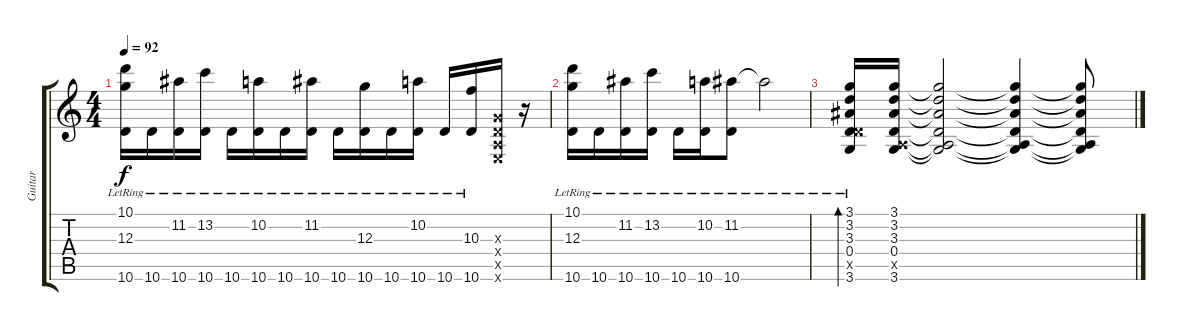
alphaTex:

\track ("Guitar" "Guitar") {instrument acousticguitarsteel}
\staff {score tabs}
\tuning (E4 B3 G3 D3 A2 E2) {hide}
\ts (4 4)
\tempo 92
\clef g2
\ks c
(10.1{lr} 12.3{lr} 10.6{lr}).16{dy f} 10.6{lr}.16 (11.2{lr} 10.6{lr}).16 (13.2{lr} 10.6{lr}).16 10.6{lr}.16 (10.2{lr} 10.6{lr}).16 10.6{lr}.16 (11.2{lr} 10.6{lr}).16 10.6{lr}.16 (12.3{lr} 10.6{lr}).16 10.6{lr}.16 (10.2{lr} 10.6{lr}).16 10.6{lr}.16 (10.3{lr} 10.6{lr}).16 (0.3{x} 0.4{x} 0.5{x} 0.6{x}).16 r.16 |
(10.1{lr} 12.3{lr} 10.6{lr}).16 10.6{lr}.16 (11.2{lr} 10.6{lr}).16 (13.2{lr} 10.6{lr}).16 10.6{lr}.16 (10.2{lr} 10.6{lr}).16 (11.2{lr} 10.6{lr}).8 11.2{lr t}.2 |
(3.1{lr} 3.2{lr} 3.3{lr} 0.4{lr} 5.5{x} 3.6{lr}).16{bd 30} (3.1 3.2 3.3 0.4 0.5{x} 3.6).16 (3.1{t} 3.2{t} 3.3{t} 0.4{t} 0.5{t} 3.6{t}).2 (3.1{t} 3.2{t} 3.3{t} 0.4{t} 0.5{t} 3.6{t}).4 (3.1{t} 3.2{t} 3.3{t} 0.4{t} 0.5{t} 3.6{t}).8
